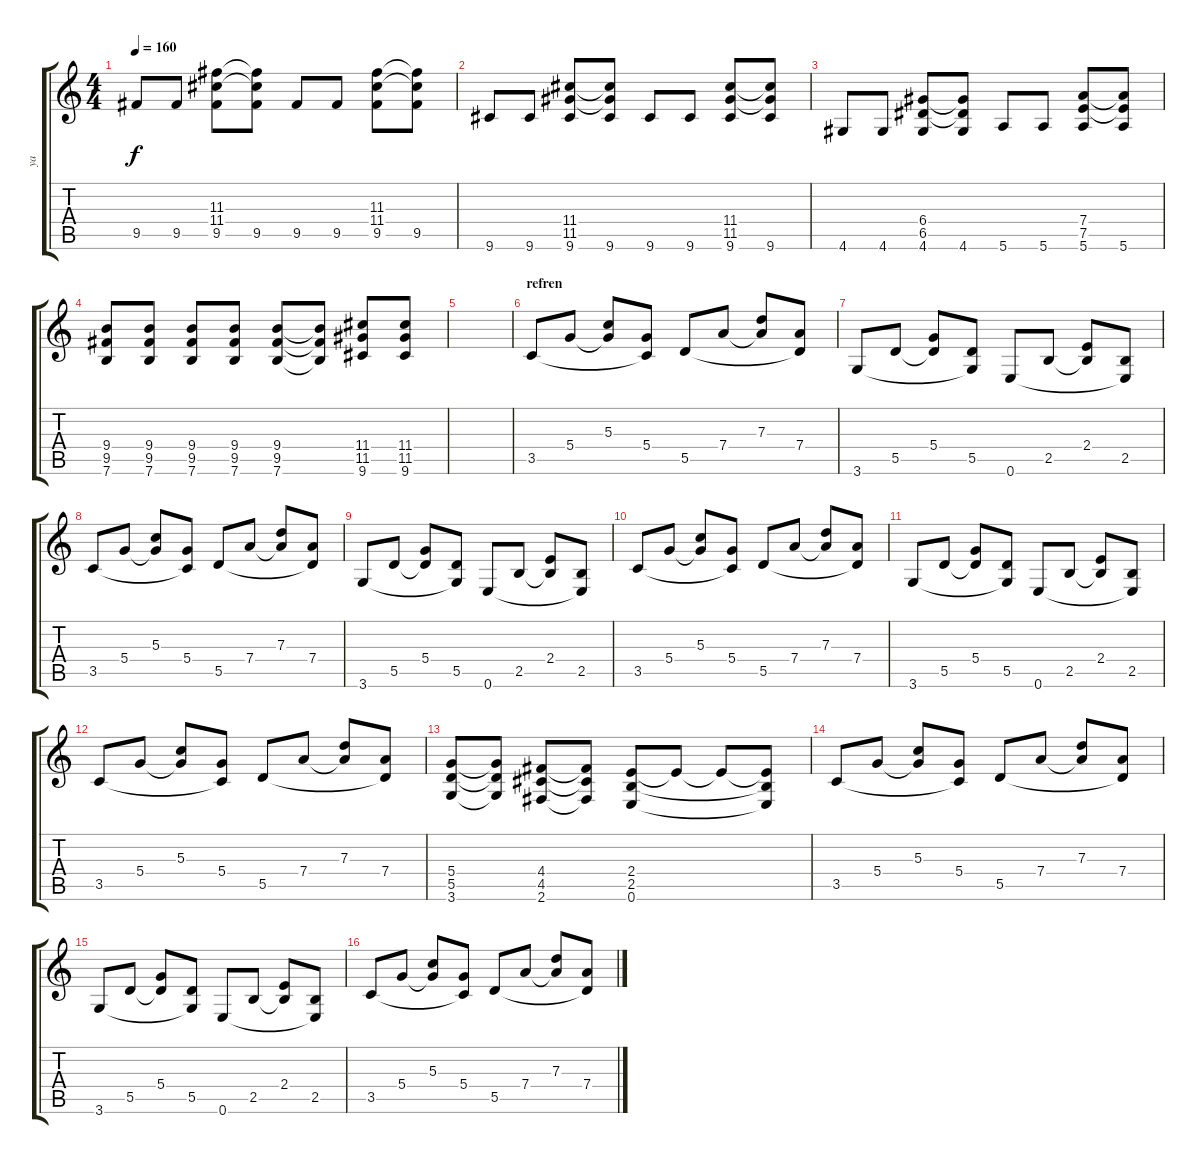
\track ("ya" "ya") {instrument overdrivenguitar}
\staff {score tabs}
\tuning (E4 B3 G3 D3 A2 E2) {hide}
\ts (4 4)
\tempo 160
\clef g2
\ks c
9.5.8{dy f} 9.5.8 (11.3 11.4 9.5).8 (11.3{t} 11.4{t} 9.5).8 9.5.8 9.5.8 (11.3 11.4 9.5).8 (11.3{t} 11.4{t} 9.5).8 |
9.6.8 9.6.8 (11.4 11.5 9.6).8 (11.4{t} 11.5{t} 9.6).8 9.6.8 9.6.8 (11.4 11.5 9.6).8 (11.4{t} 11.5{t} 9.6).8 |
4.6.8 4.6.8 (6.4 6.5 4.6).8 (6.4{t} 6.5{t} 4.6).8 5.6.8 5.6.8 (7.4 7.5 5.6).8 (7.4{t} 7.5{t} 5.6).8 |
(9.4 9.5 7.6).8 (9.4 9.5 7.6).8 (9.4 9.5 7.6).8 (9.4 9.5 7.6).8 (9.4 9.5 7.6).8 (9.4{t} 9.5{t} 7.6{t}).8 (11.4 11.5 9.6).8 (11.4 11.5 9.6).8 |
|
\section ("" "refren")
3.5.8 5.4.8 (5.3 5.4{t}).8 (5.4 3.5{t}).8 5.5.8 7.4.8 (7.3 7.4{t}).8 (7.4 5.5{t}).8 |
3.6.8 5.5.8 (5.4 5.5{t}).8 (5.5 3.6{t}).8 0.6.8 2.5.8 (2.4 2.5{t}).8 (2.5 0.6{t}).8 |
3.5.8 5.4.8 (5.3 5.4{t}).8 (5.4 3.5{t}).8 5.5.8 7.4.8 (7.3 7.4{t}).8 (7.4 5.5{t}).8 |
3.6.8 5.5.8 (5.4 5.5{t}).8 (5.5 3.6{t}).8 0.6.8 2.5.8 (2.4 2.5{t}).8 (2.5 0.6{t}).8 |
3.5.8 5.4.8 (5.3 5.4{t}).8 (5.4 3.5{t}).8 5.5.8 7.4.8 (7.3 7.4{t}).8 (7.4 5.5{t}).8 |
3.6.8 5.5.8 (5.4 5.5{t}).8 (5.5 3.6{t}).8 0.6.8 2.5.8 (2.4 2.5{t}).8 (2.5 0.6{t}).8 |
3.5.8 5.4.8 (5.3 5.4{t}).8 (5.4 3.5{t}).8 5.5.8 7.4.8 (7.3 7.4{t}).8 (7.4 5.5{t}).8 |
(5.4 5.5 3.6).8 (5.4{t} 5.5{t} 3.6{t}).8 (4.4 4.5 2.6).8 (4.4{t} 4.5{t} 2.6{t}).8 (2.4 2.5 0.6).8 2.4{t}.8 2.4{t}.8 (2.4{t} 2.5{t} 0.6{t}).8 |
3.5.8 5.4.8 (5.3 5.4{t}).8 (5.4 3.5{t}).8 5.5.8 7.4.8 (7.3 7.4{t}).8 (7.4 5.5{t}).8 |
3.6.8 5.5.8 (5.4 5.5{t}).8 (5.5 3.6{t}).8 0.6.8 2.5.8 (2.4 2.5{t}).8 (2.5 0.6{t}).8 |
3.5.8 5.4.8 (5.3 5.4{t}).8 (5.4 3.5{t}).8 5.5.8 7.4.8 (7.3 7.4{t}).8 (7.4 5.5{t}).8
